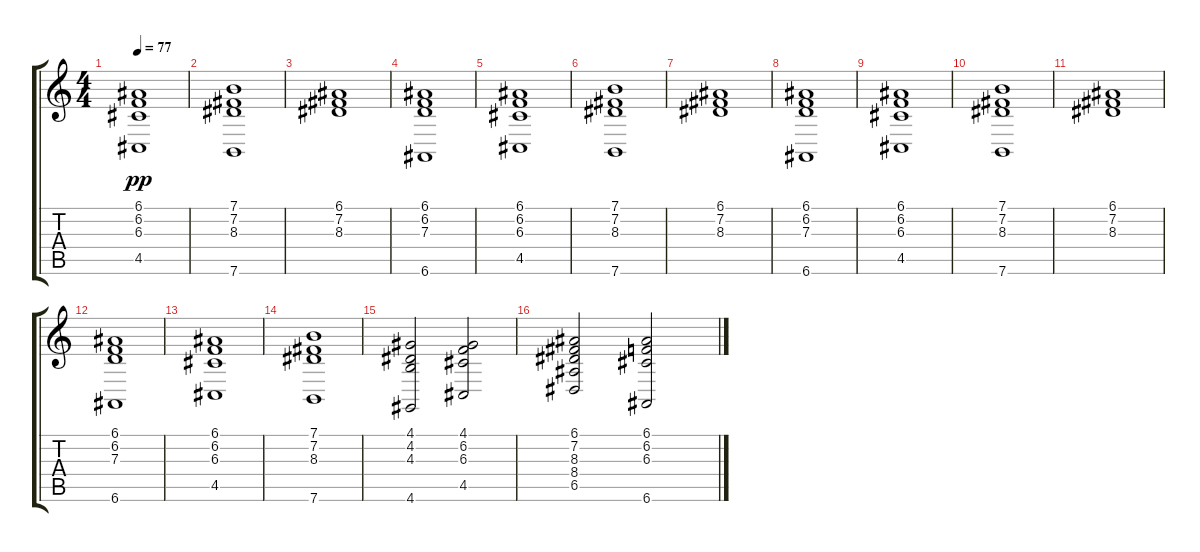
\track "" {instrument pad8sweep}
\staff {score tabs}
\tuning (E4 B3 G3 D3 A2 E2) {hide}
\ts (4 4)
\tempo 77
\clef g2
\ks c
(6.1 6.2 6.3 4.5).1{dy pp} |
(7.1 7.2 8.3 7.6).1 |
(6.1 7.2 8.3).1 |
(6.1 6.2 7.3 6.6).1 |
(6.1 6.2 6.3 4.5).1 |
(7.1 7.2 8.3 7.6).1 |
(6.1 7.2 8.3).1 |
(6.1 6.2 7.3 6.6).1 |
(6.1 6.2 6.3 4.5).1 |
(7.1 7.2 8.3 7.6).1 |
(6.1 7.2 8.3).1 |
(6.1 6.2 7.3 6.6).1 |
(6.1 6.2 6.3 4.5).1 |
(7.1 7.2 8.3 7.6).1 |
(4.1 4.2 4.3 4.6).2 (4.1 6.2 6.3 4.5).2 |
(6.1 7.2 8.3 8.4 6.5).2 (6.1 6.2 6.3 6.6).2
